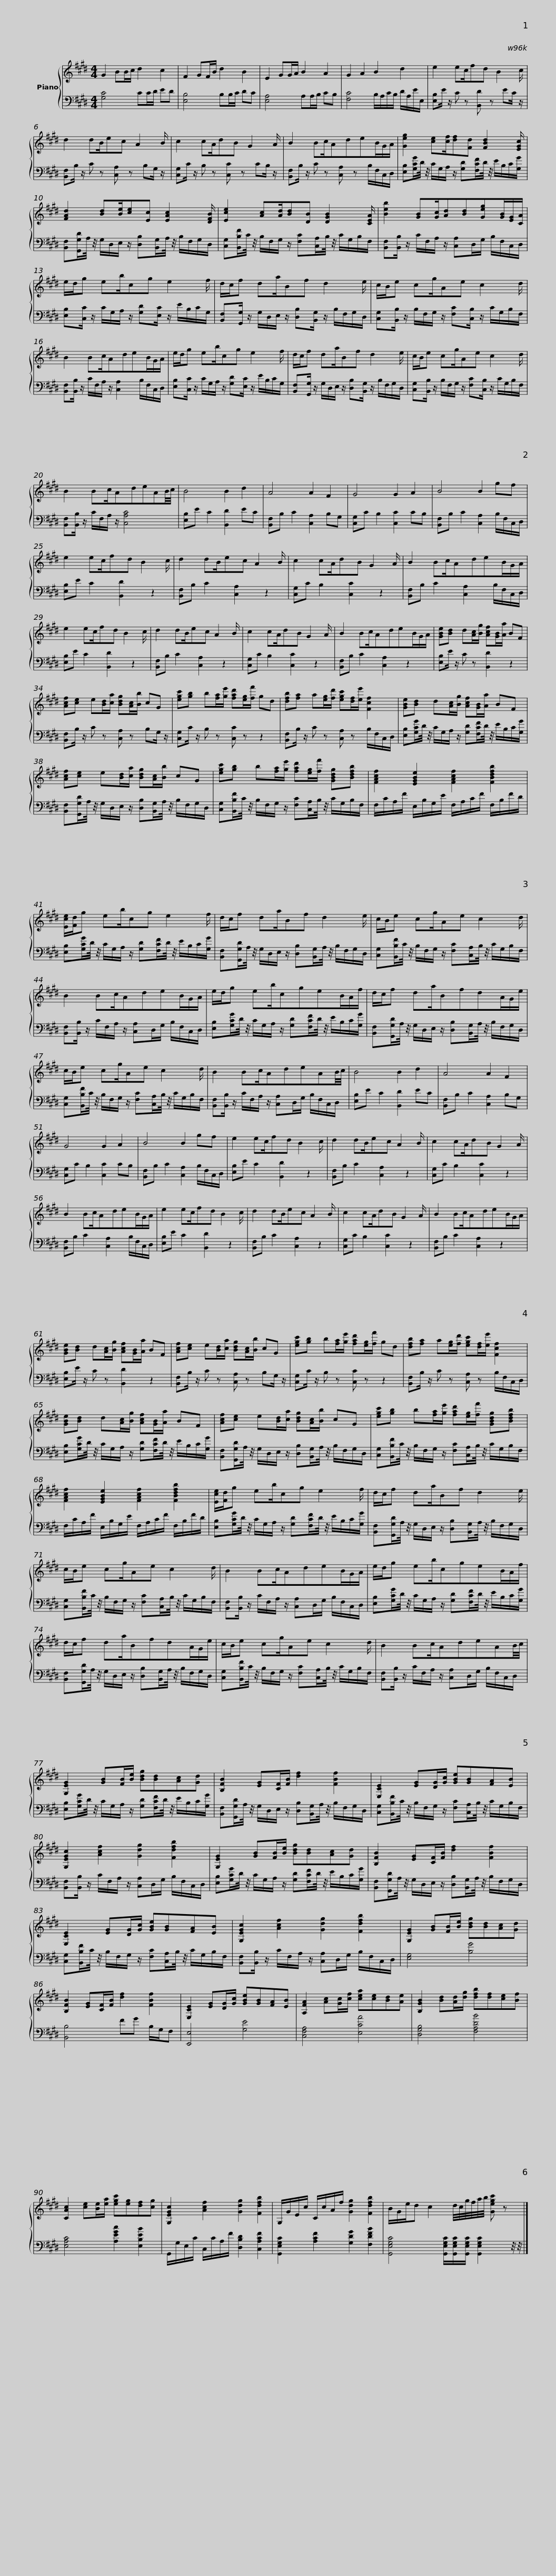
X:1
%%score { 1 | 2 }
L:1/8
M:4/4
I:linebreak $
K:E
V:1 treble
V:2 bass
V:1
 G2 BB/c/ d2 c2 | F2 GF/B/ d2 B2 | E2 GG/A/ B2 A2 | G2 A2 B2 d2 |$ e2 ec/fd B2 c/ | %5
 d2 dB/ec A2 B/ | c2 cA/dB G2 A/ |$ B2 Bc/AdeB/G/A/ | [Geg]2 [ce][cf]/[df][Fd] [FBd]2 [EGc]/ |$ [FAd]2 [Bd][Be]/[ce][Ec] [EAc]2 [DFB]/ | %10
 [Ece]2 [Ac][Ad]/[Bd][DB] [DGB]2 [CEA]/ |$ [Beb]2 [GB][Gc]/[Ad][Bd][Geg][GB]/[EG]/[CA]/ | e/d/g eb/cg e2 f/ |$ d/c/f da/Bf d2 e/ | c/B/e cg/Ae c2 d/ | %15
 B2 Bc/AdeB/G/A/ |$ e/d/g eb/cg e2 f/ | d/c/f da/Bf d2 e/ |$ c/B/e cg/Ae c2 d/ | B2 Bc/AdeAB/4c/4 | %20
 B4 B2 d2 | A4 A2 F2 |$ G4 G2 A2 | B4 B2 gf | e2 ec/fd B2 c/ | %25
 d2 dB/ec A2 B/ |$ c2 cA/dB G2 A/ | B2 Bc/AdeB/G/A/ | e2 ec/fd B2 c/ | d2 dB/ec A2 B/ |$ %30
 c2 cA/dB G2 A/ | B2 Bc/AdeB/G/A/ | [GBe][Bd] d[Ac]/[Bg]/ [Acf][GB]/[Aa]/ BF |$ [Acf][ce] e[Bd]/[ca]/ [Bdg][Ac]/[Bb]/ cG | [egc'][gb] b[fa]/[ge']/ [fad'][eg]/[ff']/ gd | %35
 [dfb][fa] a[eg]/[fd']/ [egc'][df]/[ee']/ [Fcf]2 |$ [GBe][Bd] d[Ac]/[Bg]/ [Acf][GB]/[Aa]/ BF | [Acf][ce] e[Bd]/[ca]/ [Bdg][Ac]/[Bb]/ cG |$ [egc'][gb] b[fa]/[ge']/ [fad'][eg]/[ff']/ [GBdg][Bdfb] | [FAcf]2 [EGBe]2 [FAcf]2 [FBdfb]2 |$ %40
 [Ece]/[Fd]/g eb/cg e2 f/ | d/c/f da/Bf d2 e/ |$ c/B/e cg/Ae c2 d/ | B2 Bc/AdeB/G/A/ |$ e/d/g eb/cgeB/A/f/ | %45
 d/c/f da/BfdA/G/e/ |$ c/B/e cg/Ae c2 d/ | B2 Bc/AdeAB/4c/4 | B4 B2 d2 |$ A4 A2 F2 | %50
 G4 G2 A2 | B4 B2 gf | e2 ec/fd B2 c/ | d2 dB/ec A2 B/ |$ c2 cA/dB G2 A/ | %55
 B2 Bc/AdeB/G/A/ | e2 ec/fd B2 c/ | d2 dB/ec A2 B/ |$ c2 cA/dB G2 A/ | B2 Bc/AdeB/G/A/ | %60
 [GBe][Bd] d[Ac]/[Bg]/ [Acf][GB]/[Aa]/ BF |$ [Acf][ce] e[Bd]/[ca]/ [Bdg][Ac]/[Bb]/ cG | [egc'][gb] b[fa]/[ge']/ [fad'][eg]/[ff']/ gd | [dfb][fa] a[eg]/[fd']/ [egc'][df]/[ee']/ [Fcf]2 |$ [GBe][Bd] d[Ac]/[Bg]/ [Acf][GB]/[Aa]/ BF | %65
 [Acf][ce] e[Bd]/[ca]/ [Bdg][Ac]/[Bb]/ cG |$ [egc'][gb] b[fa]/[ge']/ [fad'][eg]/[ff']/ [GBdg][Bdfb] | [FAcf]2 [EGBe]2 [FAcf]2 [FBdfb]2 |$ [Ece]/[Fd]/g eb/cg e2 f/ | d/c/f da/Bf d2 e/ |$ %70
 c/B/e cg/Ae c2 d/ | B2 Bc/AdeB/G/A/ |$ e/d/g eb/cgeB/A/f/ | d/c/f da/BfdA/G/e/ |$ c/B/e cg/Ae c2 d/ | %75
 B2 Bc/AdeAB/4c/4 |$ [G,EG]2 [GB][FB]/[Be]/ [Bdg][Bd][Ac][Gd] | [B,FB]2 [EG][CF]/[FB]/ [df]2 [FBf]2 |$ [E,CE]2 [EG][DG]/[Gc]/ [GBe][GB][FA][EB] | [G,EGc]2 [Acf]2 [Gdg]2 [Fdfb]2 |$ %80
 [G,EG]2 [GB][FB]/[Be]/ [Bdg][Bd][Ac][Gd] | [B,FB]2 [EG][CF]/[FB]/ [df]2 [FBf]2 |$ [E,CE]2 [EG][DG]/[Gc]/ [GBe][GB][FA][EB] | [G,EGc]2 [Acf]2 [Gdg]2 [Fdfb]2 | [G,EG]2 [GB][FB]/[Be]/ [Bdg][Bd][Ac][Gd] |$ %85
 [B,FB]2 [EG][CF]/[FB]/ [df]2 [FBf]2 | [E,CE]2 [EG][DG]/[Gc]/ [GBe][GB][FA][EB] | [A,FA]2 [Ac][Gc]/[cf]/ [cea][ce][Bd][Ae] | [B,GB]2 [Bd][Ad]/[dg]/ [dfb][df][ce][Bf] | [CAc]2 [ce][Be]/[ea]/ [egc'][eg][df][cg] |$ %90
 [G,EGc]2 [Acf]2 [Gdg]2 [Fdfb]2 | G,/G/E/c/ C/c/A/f/ [Gdg]2 [Fdfb]2 | B/G/e/d c2 d/4c/4g/4f/4a/4b/4 [Gegc'] z |] %93
V:2
 [G,C]4 CC/D/ ED | [E,B,]4 B,B,/C/ DC | [E,A,]4 A,A,/B,/ CB, | [F,C]4 B,/A,/C/B,/ D/A,/E/E,/ |$ [E,B,]E/ z/ C z [B,,D] z EC/ z/ | %5
 [B,,F,]B,/ z/ C z [C,A,] z B,G,/ z/ | [C,G,]C/ z/ B, z [C,C] z CB,/ z/ |$ [B,,F,]B,/ z/ C z [C,A,] z B,/F,/C,/D,/ | [E,B,][G,CG]/D/4 z/4 C/G,/A,/ z/ [G,D][F,CF]/D/4 z/4 E/B,/C/[G,G]/ |$ [B,,F,][G,,G,D]/A,/4 z/4 G,/D,/E,/ z/ [D,B,][B,,G,]/A,/4 z/4 B,/F,/G,/D,/ | %10
 [C,G,][B,,B,F]/C/4 z/4 B,/F,/G,/ z/ [F,C][C,A,]/B,/4 z/4 C/G,/B,/F,/ |$ [B,,F,][B,,B,]/ z/ C/F,/A,/ z/ [C,A,]D,/G,/ B,/F,/C,/D,/ | [E,B,][C,C]/ z/ C/G,/A,/ z/ [G,D][E,C]/ z/ E/B,/C/G,/ |$ [B,,F,][G,,G,]/ z/ G,/D,/E,/ z/ [D,B,][B,,G,]/ z/ B,/F,/G,/D,/ | [C,G,][B,,B,]/ z/ B,/F,/G,/ z/ [F,C][C,B,]/ z/ C/G,/B,/F,/ | %15
 [B,,F,][B,,B,]/ z/ C/F,/A,/ z/ [C,A,]2 B,/F,/C,/D,/ |$ [E,B,][C,C]/ z/ C/G,/A,/ z/ [G,D][E,C]/ z/ E/B,/C/G,/ | [B,,F,][G,,G,]/ z/ G,/D,/E,/ z/ [D,B,][B,,G,]/ z/ B,/F,/G,/D,/ |$ [C,G,][B,,B,]/ z/ B,/F,/G,/ z/ [F,C][C,B,]/ z/ C/G,/B,/F,/ | [B,,F,][B,,B,]/ z/ C/F,/A,/ z/ [C,A,C]4 | %20
 [E,B,]E C2 [B,,D]2 EC | [B,,F,]B, C2 [C,A,]2 B,G, |$ [C,G,]C B,2 [C,C]2 CB, | [B,,F,]B, C2 [C,A,]2 B,/F,/C,/D,/ | [E,B,]E C2 [B,,D]2 z2 | %25
 [B,,F,]B, C2 [C,A,]2 z2 |$ [C,G,]C B,2 [C,C]2 z2 | [B,,F,]B, C2 [C,A,]2 B,/F,/C,/D,/ | [E,B,]E C2 [B,,D]2 z2 | [B,,F,]B, C2 [C,A,]2 z2 |$ %30
 [C,G,]C B,2 [C,C]2 z2 | [B,,F,]B, C2 [C,A,]2 z2 | [E,B,]E/ z/ C z [B,,D]2 z2 |$ [B,,F,]B,/ z/ C z [C,A,] z B,G,/ z/ | [C,G,]C/ z/ B, z [C,C] z z2 | %35
 [B,,F,]B,/ z/ C z [C,A,] z B,/F,/C,/D,/ |$ [E,B,][G,CG]/D/4 z/4 C/G,/A,/ z/ [G,D][F,CF]/D/4 z/4 E/B,/C/[G,G]/ | [B,,F,][G,,G,D]/A,/4 z/4 G,/D,/E,/ z/ [D,B,][B,,G,]/A,/4 z/4 B,/F,/G,/D,/ |$ [C,G,][B,,B,F]/C/4 z/4 B,/F,/G,/ z/ [F,C][C,A,]/B,/4 z/4 C/G,/B,/F,/ | F,/C/A,/F/ E,/B,/G,/E/ F,/A,/C/F/ F,/B,/F/D/ |$ %40
 [E,B,][G,CG]/D/4 z/4 C/G,/A,/ z/ [G,D][F,CF]/D/4 z/4 E/B,/C/[G,G]/ | [B,,F,][G,,G,D]/A,/4 z/4 G,/D,/E,/ z/ [D,B,][B,,G,]/A,/4 z/4 B,/F,/G,/D,/ |$ [C,G,][B,,B,F]/C/4 z/4 B,/F,/G,/ z/ [F,C][C,A,]/B,/4 z/4 C/G,/B,/F,/ | [B,,F,][B,,B,]/ z/ C/F,/A,/ z/ [C,A,]D,/G,/ B,/F,/C,/D,/ |$ [E,B,][G,CG]/D/4 z/4 C/G,/A,/ z/ [G,D][F,CF]/D/4 z/4 E/B,/C/[G,G]/ | %45
 [B,,F,][G,,G,D]/A,/4 z/4 G,/D,/E,/ z/ [D,B,][B,,G,]/A,/4 z/4 B,/F,/G,/D,/ |$ [C,G,][B,,B,F]/C/4 z/4 B,/F,/G,/ z/ [F,C][C,A,]/B,/4 z/4 C/G,/B,/F,/ | [B,,F,][B,,B,]/ z/ C/F,/A,/ z/ [C,A,]D,/G,/ B,/F,/C,/D,/ | [E,B,]E C2 [B,,D]2 EC |$ [B,,F,]B, C2 [C,A,]2 B,G, | %50
 [C,G,]C B,2 [C,C]2 CB, | [B,,F,]B, C2 [C,A,]2 B,/F,/C,/D,/ | [E,B,]E C2 [B,,D]2 z2 | [B,,F,]B, C2 [C,A,]2 z2 |$ [C,G,]C B,2 [C,C]2 z2 | %55
 [B,,F,]B, C2 [C,A,]2 B,/F,/C,/D,/ | [E,B,]E C2 [B,,D]2 z2 | [B,,F,]B, C2 [C,A,]2 z2 |$ [C,G,]C B,2 [C,C]2 z2 | [B,,F,]B, C2 [C,A,]2 z2 | %60
 [E,B,]E/ z/ C z [B,,D]2 z2 |$ [B,,F,]B,/ z/ C z [C,A,] z B,G,/ z/ | [C,G,]C/ z/ B, z [C,C] z z2 | [B,,F,]B,/ z/ C z [C,A,] z B,/F,/C,/D,/ |$ [E,B,][G,CG]/D/4 z/4 C/G,/A,/ z/ [G,D][F,CF]/D/4 z/4 E/B,/C/[G,G]/ | %65
 [B,,F,][G,,G,D]/A,/4 z/4 G,/D,/E,/ z/ [D,B,][B,,G,]/A,/4 z/4 B,/F,/G,/D,/ |$ [C,G,][B,,B,F]/C/4 z/4 B,/F,/G,/ z/ [F,C][C,A,]/B,/4 z/4 C/G,/B,/F,/ | F,/C/A,/F/ E,/B,/G,/E/ F,/A,/C/F/ F,/B,/F/D/ |$ [E,B,][G,CG]/D/4 z/4 C/G,/A,/ z/ [G,D][F,CF]/D/4 z/4 E/B,/C/[G,G]/ | [B,,F,][G,,G,D]/A,/4 z/4 G,/D,/E,/ z/ [D,B,][B,,G,]/A,/4 z/4 B,/F,/G,/D,/ |$ %70
 [C,G,][B,,B,F]/C/4 z/4 B,/F,/G,/ z/ [F,C][C,A,]/B,/4 z/4 C/G,/B,/F,/ | [B,,F,][B,,B,]/ z/ C/F,/A,/ z/ [C,A,]D,/G,/ B,/F,/C,/D,/ |$ [E,B,][G,CG]/D/4 z/4 C/G,/A,/ z/ [G,D][F,CF]/D/4 z/4 E/B,/C/[G,G]/ | [B,,F,][G,,G,D]/A,/4 z/4 G,/D,/E,/ z/ [D,B,][B,,G,]/A,/4 z/4 B,/F,/G,/D,/ |$ [C,G,][B,,B,F]/C/4 z/4 B,/F,/G,/ z/ [F,C][C,A,]/B,/4 z/4 C/G,/B,/F,/ | %75
 [B,,F,][B,,B,]/ z/ C/F,/A,/ z/ [C,A,]D,/G,/ B,/F,/C,/D,/ |$ [E,B,][G,CG]/D/4 z/4 C/G,/A,/ z/ [G,D][F,CF]/D/4 z/4 E/B,/C/[G,G]/ | [B,,F,][G,,G,D]/A,/4 z/4 G,/D,/E,/ z/ [D,B,][B,,G,]/A,/4 z/4 B,/F,/G,/D,/ |$ [C,G,][B,,B,F]/C/4 z/4 B,/F,/G,/ z/ [F,C][C,A,]/B,/4 z/4 C/G,/B,/F,/ | [B,,F,][B,,B,]/ z/ C/F,/A,/ z/ [C,A,]D,/G,/ B,/F,/C,/D,/ |$ %80
 [E,B,][G,CG]/D/4 z/4 C/G,/A,/ z/ [G,D][F,CF]/D/4 z/4 E/B,/C/[G,G]/ | [B,,F,][G,,G,D]/A,/4 z/4 G,/D,/E,/ z/ [D,B,][B,,G,]/A,/4 z/4 B,/F,/G,/D,/ |$ [C,G,][B,,B,F]/C/4 z/4 B,/F,/G,/ z/ [F,C][C,A,]/B,/4 z/4 C/G,/B,/F,/ | [B,,F,][B,,B,]/ z/ C/F,/A,/ z/ [C,A,]D,/G,/ B,/F,/C,/D,/ | [E,G,]4 [B,G]4 |$ %85
 [B,,B,]4 FG B,/G,/F, | [E,,E,]4 [G,E]4 | [C,F,A,]4 [E,CA]4 | [D,G,B,]4 [F,A,DB]4 | [E,A,C]4 [A,EGc]2 [E,B,EB]2 |$ %90
 G,,/G,/E,/C/ C,/C/A,/F/ [D,B,D]2 [C,A,CF]2 | [G,,E,G,C]2 [A,CF]2 [G,DG]2 [F,DFB]2 | [G,,E,G,C]4 [G,,E,G,C]/[G,,E,G,C]/[G,,E,G,C]/ [G,,E,G,C]2 z/4 z/4 |] %93
